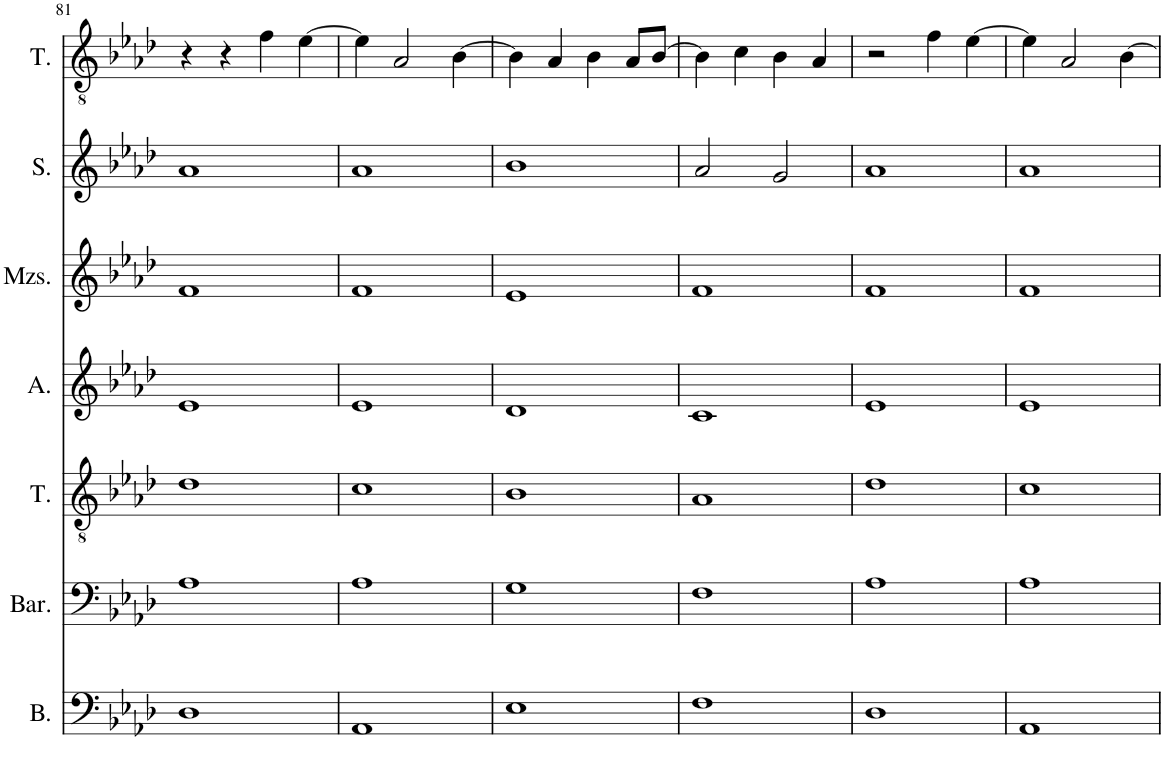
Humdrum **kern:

**kern	**kern	**kern	**kern	**kern	**kern	**kern
*part7	*part6	*part5	*part4	*part3	*part2	*part1
*staff7	*staff6	*staff5	*staff4	*staff3	*staff2	*staff1
*I"Bass	*I"Baritone	*I"Tenor	*I"Alto	*I"Mezzo-soprano	*I"Soprano	*I"Tenor
*I'B.	*I'Bar.	*I'T.	*I'A.	*I'Mzs.	*I'S.	*I'T.
!!LO:PB:g=z
*clefF4	*clefF4	*clefGv2	*clefG2	*clefG2	*clefG2	*clefGv2
*k[b-e-a-d-]	*k[b-e-a-d-]	*k[b-e-a-d-]	*k[b-e-a-d-]	*k[b-e-a-d-]	*k[b-e-a-d-]	*k[b-e-a-d-]
*M4/4	*M4/4	*M4/4	*M4/4	*M4/4	*M4/4	*M4/4
=81	=81	=81	=81	=81	=81	=81
1D-	1A-	1d-	1e-	1f	1a-	4r
.	.	.	.	.	.	4r
.	.	.	.	.	.	4f\
.	.	.	.	.	.	[4e-\
=82	=82	=82	=82	=82	=82	=82
1AA-	1A-	1c	1e-	1f	1a-	4e-\]
.	.	.	.	.	.	2A-/
.	.	.	.	.	.	[4B-\
=83	=83	=83	=83	=83	=83	=83
1E-	1G	1B-	1d-	1e-	1b-	4B-\]
.	.	.	.	.	.	4A-/
.	.	.	.	.	.	4B-\
.	.	.	.	.	.	8A-/L
.	.	.	.	.	.	[8B-/J
=84	=84	=84	=84	=84	=84	=84
1F	1F	1A-	1c	1f	2a-/	4B-\]
.	.	.	.	.	.	4c\
.	.	.	.	.	2g/	4B-\
.	.	.	.	.	.	4A-/
=85	=85	=85	=85	=85	=85	=85
1D-	1A-	1d-	1e-	1f	1a-	2r
.	.	.	.	.	.	4f\
.	.	.	.	.	.	[4e-\
=86	=86	=86	=86	=86	=86	=86
1AA-	1A-	1c	1e-	1f	1a-	4e-\]
.	.	.	.	.	.	2A-/
.	.	.	.	.	.	[4B-\
=	=	=	=	=	=	=
*-	*-	*-	*-	*-	*-	*-
